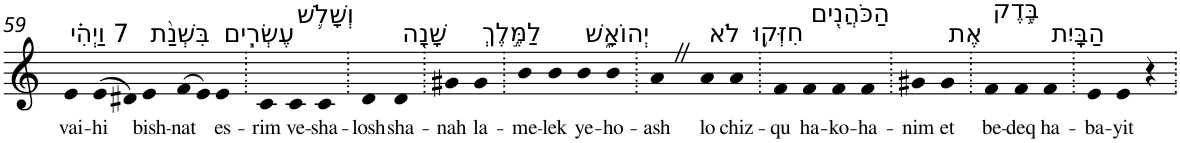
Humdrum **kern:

**kern	**text
*part1	*part1
*staff1	*staff1
*I"Piano	*
*I'Pno	*
!!LO:PB:g=z
*clefG2	*
*k[]	*
=59	=59
!LO:TX:a:t=7 וַיְהִ֗י	!
!	!LO:LY:b
4e	vai-
!	!LO:LY:b
(>8e	-hi
8d#X)	.
!LO:TX:a:t=בִּשְׁנַ֨ת	!
!	!LO:LY:b
4e	bish-
!	!LO:LY:b
(>8f	-nat
8e)	.
!LO:TX:a:t=עֶשְׂרִ֧ים	!
!	!LO:LY:b
4e	es-
=60.	=60.
!	!LO:LY:b
4c	-rim
!LO:TX:a:t=וְשָׁלֹ֛שׁ	!
!	!LO:LY:b
4c	ve-
!	!LO:LY:b
4c	-sha-
=61.	=61.
!	!LO:LY:b
4d	-losh
!LO:TX:a:t=שָׁנָ֖ה	!
!	!LO:LY:b
4d	sha-
=62.	=62.
!	!LO:LY:b
4g#X	-nah
!LO:TX:a:t=לַמֶּ֣לֶךְ	!
!	!LO:LY:b
4g#	la-
=63.	=63.
!	!LO:LY:b
4b	-me-
!	!LO:LY:b
4b	-lek
!LO:TX:a:t=יְהוֹאָ֑שׁ	!
!	!LO:LY:b
4b	ye-
!	!LO:LY:b
4b	-ho-
=64.	=64.
!	!LO:LY:b
4aZ	-ash
!LO:TX:a:t=לֹא	!
!	!LO:LY:b
4a	lo
!LO:TX:a:t=חִזְּק֥וּ	!
!	!LO:LY:b
4a	chiz-
=65.	=65.
!	!LO:LY:b
4f	-qu
!LO:TX:a:t=הַכֹּהֲנִ֖ים	!
!	!LO:LY:b
4f	ha-
!	!LO:LY:b
4f	-ko-
!	!LO:LY:b
4f	-ha-
=66.	=66.
!	!LO:LY:b
4g#X	-nim
!LO:TX:a:t=אֶת	!
!	!LO:LY:b
4g#	et
=67.	=67.
!LO:TX:a:t=בֶּ֥דֶק	!
!	!LO:LY:b
4f	be-
!	!LO:LY:b
4f	-deq
!LO:TX:a:t=הַבָּֽיִת	!
!	!LO:LY:b
4f	ha-
=68.	=68.
!	!LO:LY:b
4e	-ba-
!	!LO:LY:b
4e	-yit
4r	.
=.	=.
*-	*-
